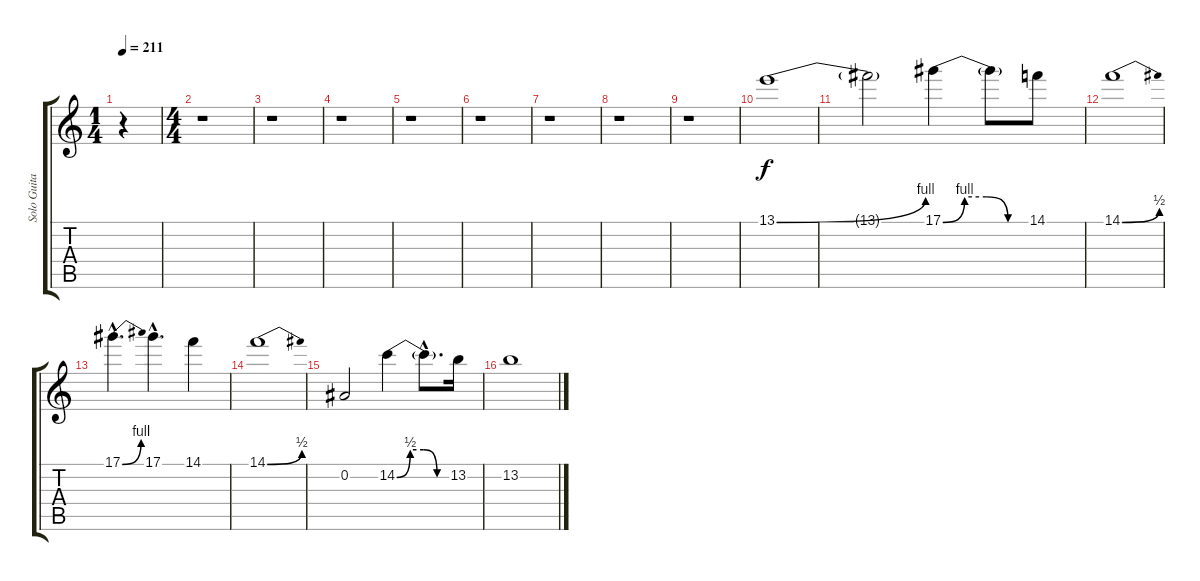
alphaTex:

\track ("Solo Guitar 2" "Solo Guita") {instrument distortionguitar}
\staff {score tabs}
\tuning (Eb4 Bb3 Gb3 Db3 Ab2 Eb2) {hide}
\ts (1 4)
\tempo 211
\clef g2
\ks c
r.4{dy f instrument distortionguitar} |
\ts (4 4)
r.1 |
r.1 |
r.1 |
r.1 |
r.1 |
r.1 |
r.1 |
r.1 |
13.1{be (bend 0 0 60 4)}.1 |
13.1{t}.2 17.1{be (custom 0 0 15 4 30 4 45 0 60 0)}.4 17.1{t}.8 14.1.8 |
14.1{be (bend 0 0 60 2)}.1 |
17.1{be (bend 0 0 60 4) hac}.4{d} 17.1{hac}.4{d} 14.1.4 |
14.1{be (bend 0 0 60 2)}.1 |
0.2.2 14.2{be (custom 0 0 15 2 30 2 45 0 60 0)}.4 14.2{hac t}.8{d} 13.2.16 |
13.2.1
